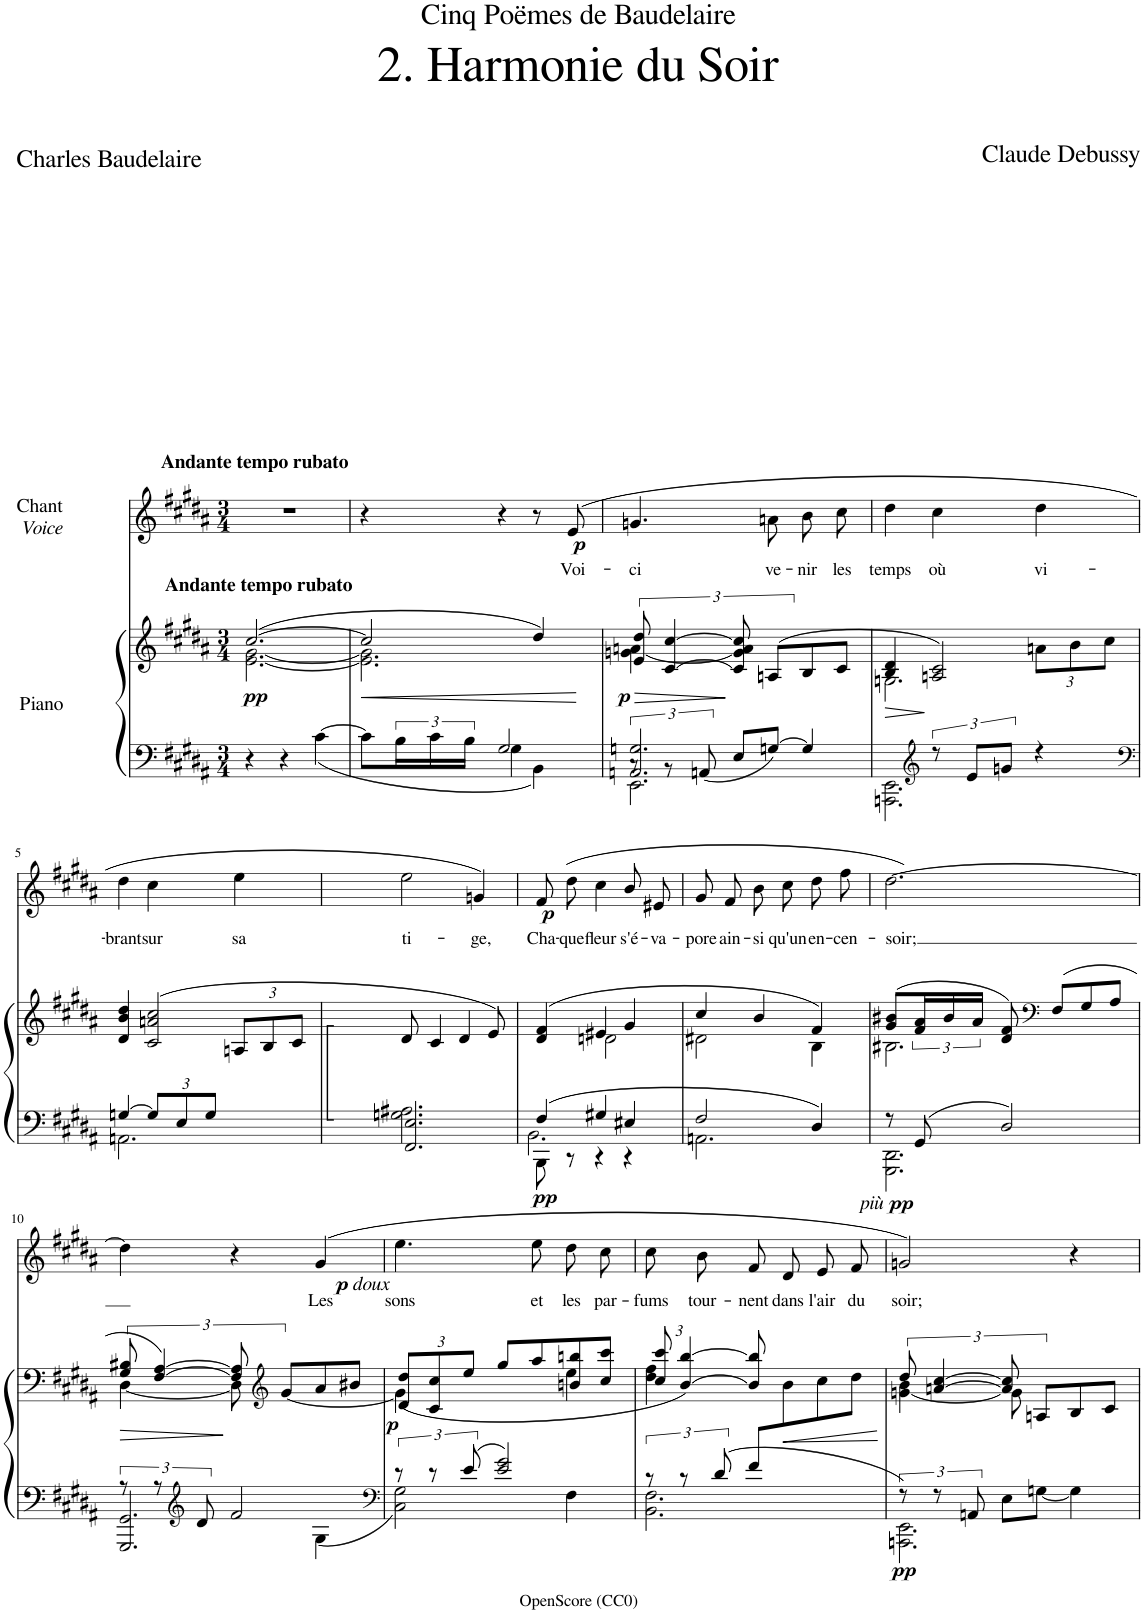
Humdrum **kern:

**kern	**kern	**dynam	**kern	**text	**dynam
*part2	*part2	*part2	*part1	*part1	*part1
*staff3	*staff2	*staff2/3	*staff1	*staff1	*staff1
*I"Piano	*	*	*I"Chant Voice	*	*
*I'Pno	*	*	*	*	*
*clefF4	*clefG2	*	*clefG2	*	*
*k[f#c#g#d#a#]	*k[f#c#g#d#a#]	*	*k[f#c#g#d#a#]	*	*
*M3/4	*M3/4	*	*M3/4	*	*
=1	=1	=1	=1	=1	=1
*	*^	*	*	*	*
!	!	!	!	!LO:TX:b:B:t=Andante tempo rubato	!	!
!	!	!	!	!LO:TX:a:B:t=Andante tempo rubato	!	!
!	!	!	!LO:DY:b	!	!	!
4r	([2.cc#/	[2.e\ [2.g#\	pp	2.r	.	.
4r	.	.	.	.	.	.
[4c#\	.	.	.	.	.	.
=2	=2	=2	=2	=2	=2	=2
*^	*	*	*	*	*	*
!	!	!	!	!LO:HP:b	!	!	!
8c#\L]	4ryy	2cc#/]	2.e\] 2.g#\]	<	4r	.	.
24B\L	.	.	.	.	.	.	.
24c#\	.	.	.	.	.	.	.
24B\JJ	.	.	.	.	.	.	.
2G#/	4G#\	.	.	.	4r	.	.
.	4BB\	4dd#/)	.	.	8r	.	.
!	!	!	!	!	!	!LO:LY:b	!LO:DY:b
.	.	.	.	.	(8e/	Voi-	p
*v	*v	*	*	*	*	*	*
*	*v	*v	*	*	*	*
.	.	[	.	.	.
=3	=3	=3	=3	=3	=3
*^	*	*	*	*	*
*	*^	*	*	*	*	*
!	!	!	!	!LO:HP:b	!	!LO:LY:b	!
*	*	*	*^	*	*	*	*
!	!	!	!	!	!LO:DY:n=1:b	!	!	!
2.AAn/ 2.Gn/	12r	2.EE\	[4gn\ 4an\	12e/ 12dd#/	> p	4.gn/	-ci	.
.	12r	.	.	[6c#/ [6cc#/	.	.	.	.
.	12AAn/	.	.	.	.	.	.	.
.	8E/L	.	8c#/] 8g/] 8a/ 8cc#/]	2ryy	]	.	.	.
!	!	!	!	!	!	!	!LO:LY:b	!
.	[8Gn/J	.	(8An/L	.	.	8an\	ve-	.
!	!	!	!	!	!	!	!LO:LY:b	!
.	4G/]	.	8B/	.	.	8b\L	-nir	.
!	!	!	!	!	!	!	!LO:LY:b	!
.	.	.	8c#/J	.	.	8cc#\J	les	.
*	*v	*v	*	*	*	*	*	*
*	*	*v	*v	*	*	*	*
=4	=4	=4	=4	=4	=4	=4
!	!	!	!LO:HP:b	!	!LO:LY:b	!
*	*	*^	*	*	*	*
*	*	*	*^	*	*	*	*
4ryy	2.AAAn\ 2.EE\	4B/ 4d#/	2.Gn\	2ryy	>	4dd#\	temps	.
*clefG2	*	*	*	*	*	*	*	*
!	!	!	!	!	!	!	!LO:LY:b	!
12r	.	2An/ 2c#/)	.	.	]	4cc#\	où	.
12e/L	.	.	.	.	.	.	.	.
12gn/J	.	.	.	.	.	.	.	.
*	*	*	*	*Xbrackettup	*	*	*	*
!	!	!	!	!	!	!	!LO:LY:b	!
4r	.	.	.	12an\L	.	4dd#\	vi-	.
.	.	.	.	12b\	.	.	.	.
.	.	.	.	12cc#\J	.	.	.	.
*	*	*v	*v	*v	*	*	*	*
!!LO:LB:g=z
=5	=5	=5	=5	=5	=5	=5
*clefF4	*	*	*	*	*	*
*	*	*^	*	*	*	*
*	*	*	*^	*	*	*	*
!	!	!	!	!	!	!	!LO:LY:b	!
*	*	*	*v	*v	*	*	*	*
[4Gn/	2.AAn\	4d#/ 4b/ 4dd#/	2ryy	.	4dd#\	-brant	.
*Xbrackettup	*	*	*	*	*	*	*
!	!	!	!	!	!	!LO:LY:b	!
12G/L]	.	(2c#/ 2an/ 2cc#/	.	.	4cc#\	sur	.
12E/	.	.	.	.	.	.	.
12G/J	.	.	.	.	.	.	.
!	!	!	!	!	!	!LO:LY:b	!
4ryy	.	.	12An/L	.	4ee\	sa	.
.	.	.	12B/	.	.	.	.
.	.	.	12c#/J	.	.	.	.
=6	=6	=6	=6	=6	=6	=6	=6
!	!	!	!	!	!	!LO:LY:b	!
*	*	*v	*v	*	*	*	*
2.FF#/ 2.E/	2.Gn\ 2.A#X\	8d#/	.	2ee\	ti-	.
.	.	4c#/	.	.	.	.
.	.	4d#/	.	.	.	.
!	!	!	!	!	!LO:LY:b	!
.	.	.	.	4gn/)	-ge,	.
.	.	8e/)	.	.	.	.
=7	=7	=7	=7	=7	=7	=7
*	*^	*^	*	*	*	*
!	!	!	!	!	!LO:DY:b=2	!	!LO:LY:b	!LO:DY:b
4F#/	2.BB\	8BBB\	(4d#/ 4f#/	4ryy	pp	(8f#/L	Cha-	p
!	!	!	!	!	!	!	!LO:LY:b	!
.	.	8r	.	.	.	8dd#/J	-que	.
!	!	!	!	!	!	!	!LO:LY:b	!
4G#X/	.	4r	4e#X/	2dn\	.	4cc#\	fleur	.
!	!	!	!	!	!	!	!LO:LY:b	!
4E#X/	.	4r	4g#/	.	.	8b/L	s'é-	.
!	!	!	!	!	!	!	!LO:LY:b	!
.	.	.	.	.	.	8e#X/J	-va-	.
*	*v	*v	*	*	*	*	*	*
=8	=8	=8	=8	=8	=8	=8	=8
!	!	!	!	!	!	!LO:LY:b	!
2F#/	2.AAn\	4cc#/	2d#X\	.	8g#/L	-pore	.
!	!	!	!	!	!	!LO:LY:b	!
.	.	.	.	.	8f#/J	ain-	.
!	!	!	!	!	!	!LO:LY:b	!
.	.	4b/	.	.	8b\L	-si	.
!	!	!	!	!	!	!LO:LY:b	!
.	.	.	.	.	8cc#\J	qu'un	.
!	!	!	!	!	!	!LO:LY:b	!
4D#/	.	4f#/)	4B\	.	8dd#\L	en-	.
!	!	!	!	!	!	!LO:LY:b	!
.	.	.	.	.	8ff#\J	-cen-	.
=9	=9	=9	=9	=9	=9	=9	=9
!	!	!	!	!LO:DY:b=2	!	!LO:LY:b	!
!	!	!	!	!LO:DY:n=1:b=2	!	!	!
8r	2.GGG#\ 2.DD#\	(8g#/ 8b#X/L	2.B#X\	other-dynamics pp	[2.dd#\)	-soir;	.
*	*	*brackettup	*	*	*	*	*
8GG#/	.	24f#/ 24a#/L	.	.	.	.	.
.	.	24b#/	.	.	.	.	.
.	.	24a#/JJ	.	.	.	.	.
2D#/	.	8d#/ 8f#/)	.	.	.	.	.
*	*	*clefF4	*	*	*	*	*
.	.	(8F#/L	.	.	.	.	.
.	.	8G#/	.	.	.	.	.
.	.	8A#/J	.	.	.	.	.
*v	*v	*	*	*	*	*	*
!!LO:LB:g=z
=10	=10	=10	=10	=10	=10	=10
*brackettup	*	*	*	*	*	*
*^	*	*	*	*	*	*
*	*^	*	*	*	*	*	*
!	!	!	!	!	!LO:HP:b	!	!	!
12r	2ryy	2.GGG#/ 2.GG#/	12G#/ 12B#X/	[4D#\	>	4dd#\]	.	.
12r	.	.	[6F#/ [6A#/)	.	.	.	.	.
*clefG2	*	*	*	*	*	*	*	*
12d#/	.	.	.	.	.	.	.	.
2f#/	.	.	8F#/] 8A#/]	8D#\]	]	4r	.	.
*	*	*	*clefG2	*	*	*	*	*
.	.	.	[8g#/L	4.ryy	.	.	.	.
!	!	!	!	!	!	!	!LO:LY:b	!LO:DY:b
!	!	!	!	!	!	!	!	!LO:DY:n=1:b
.	4G#\	.	8a#/	.	.	(4g#/	Les	p other-dynamics
.	.	.	8b#X/J	.	.	.	.	.
*v	*v	*v	*	*	*	*	*	*
=11	=11	=11	=11	=11	=11	=11
*clefF4	*	*	*	*	*	*
*^	*	*	*	*	*	*
*	*	*Xbrackettup	*	*	*	*	*
!	!	!	!	!LO:DY:b	!	!LO:LY:b	!
12r	2C#\ 2G#\	(12d#/ 12dd#/L	4g#\]	p	4.ee\	sons	.
12r	.	12c#/ 12cc#/	.	.	.	.	.
12e/	.	12ee/J	.	.	.	.	.
2e/ 2g#/	.	8gg#/L	4ryy	.	.	.	.
!	!	!	!	!	!	!LO:LY:b	!
.	.	8aa#/	.	.	8ee\	et	.
!	!	!	!	!	!	!LO:LY:b	!
.	4F#\	8bn/ 8bbn/	4ee\	.	8dd#\L	les	.
!	!	!	!	!	!	!LO:LY:b	!
.	.	8cc#/ 8ccc#/J	.	.	8cc#\J	par-	.
=12	=12	=12	=12	=12	=12	=12	=12
*	*^	*	*	*	*	*	*
!	!	!	!	!	!	!	!LO:LY:b	!
4ryy	12r	2.BB\ 2.F#\	4dd#\ 4ff#\	12cc#/ 12ccc#/	.	8cc#\L	-fums	.
.	12r	.	.	[6b/ [6bb/)	.	.	.	.
!	!	!	!	!	!	!	!LO:LY:b	!
.	.	.	.	.	.	8b\J	tour-	.
.	12d#/	.	.	.	.	.	.	.
!	!	!	!	!	!	!	!LO:LY:b	!
8f#/L	2ryy	.	8ryy	8b/] 8bb/]	.	8f#/L	-nent	.
!	!	!	!	!	!LO:HP:b	!	!LO:LY:b	!
4.ryy	.	.	8b\	4.ryy	<	8d#/J	dans	.
!	!	!	!	!	!	!	!LO:LY:b	!
.	.	.	8cc#\	.	.	8e/L	l'air	.
!	!	!	!	!	!	!	!LO:LY:b	!
.	.	.	8dd#\J	.	.	8f#/J	du	.
*v	*v	*v	*	*	*	*	*	*
*	*v	*v	*	*	*	*
.	.	[	.	.	.
=13	=13	=13	=13	=13	=13
*^	*	*	*	*	*
*	*	*brackettup	*	*	*	*
*	*	*^	*	*	*	*
!	!	!	!	!LO:DY:b=2	!	!LO:LY:b	!
12r	2.AAAn\ 2.EE\	12dd#/	[4gn\ 4b\	pp	2gn/)	soir;	.
12r	.	[6an/ [6cc#/	.	.	.	.	.
12AAn/	.	.	.	.	.	.	.
8E\L	.	8a/] 8cc#/]	8g\]	.	.	.	.
[8Gn\J	.	8An/L	4.ryy	.	.	.	.
4G\]	.	8B/	.	.	4r	.	.
.	.	8c#/J	.	.	.	.	.
*v	*v	*	*	*	*	*	*
*	*v	*v	*	*	*	*
=	=	=	=	=	=
*-	*-	*-	*-	*-	*-
